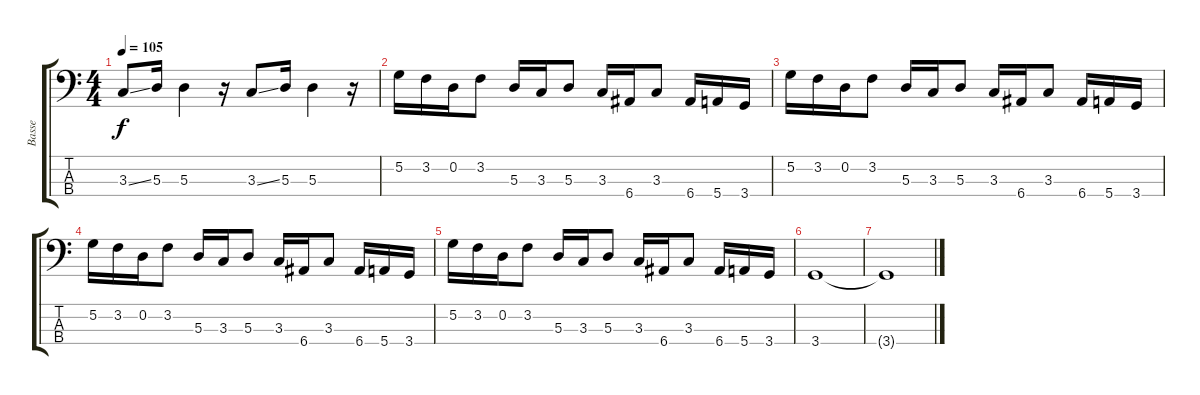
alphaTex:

\track ("Basse" "Basse") {instrument electricbassfinger}
\staff {score tabs}
\tuning (G2 D2 A1 E1) {hide}
\ts (4 4)
\tempo 105
\clef f4
\ks c
3.3{ss}.8{dy f} 5.3.16 5.3.4 r.16 3.3{ss}.8 5.3.16 5.3.4 r.16 |
5.2.16 3.2.16 0.2.16 3.2.8 5.3.16 3.3.16 5.3.8 3.3.16 6.4.16 3.3.8 6.4.16 5.4.16 3.4.16 |
5.2.16 3.2.16 0.2.16 3.2.8 5.3.16 3.3.16 5.3.8 3.3.16 6.4.16 3.3.8 6.4.16 5.4.16 3.4.16 |
5.2.16 3.2.16 0.2.16 3.2.8 5.3.16 3.3.16 5.3.8 3.3.16 6.4.16 3.3.8 6.4.16 5.4.16 3.4.16 |
5.2.16 3.2.16 0.2.16 3.2.8 5.3.16 3.3.16 5.3.8 3.3.16 6.4.16 3.3.8 6.4.16 5.4.16 3.4.16 |
3.4.1 |
3.4{t}.1
